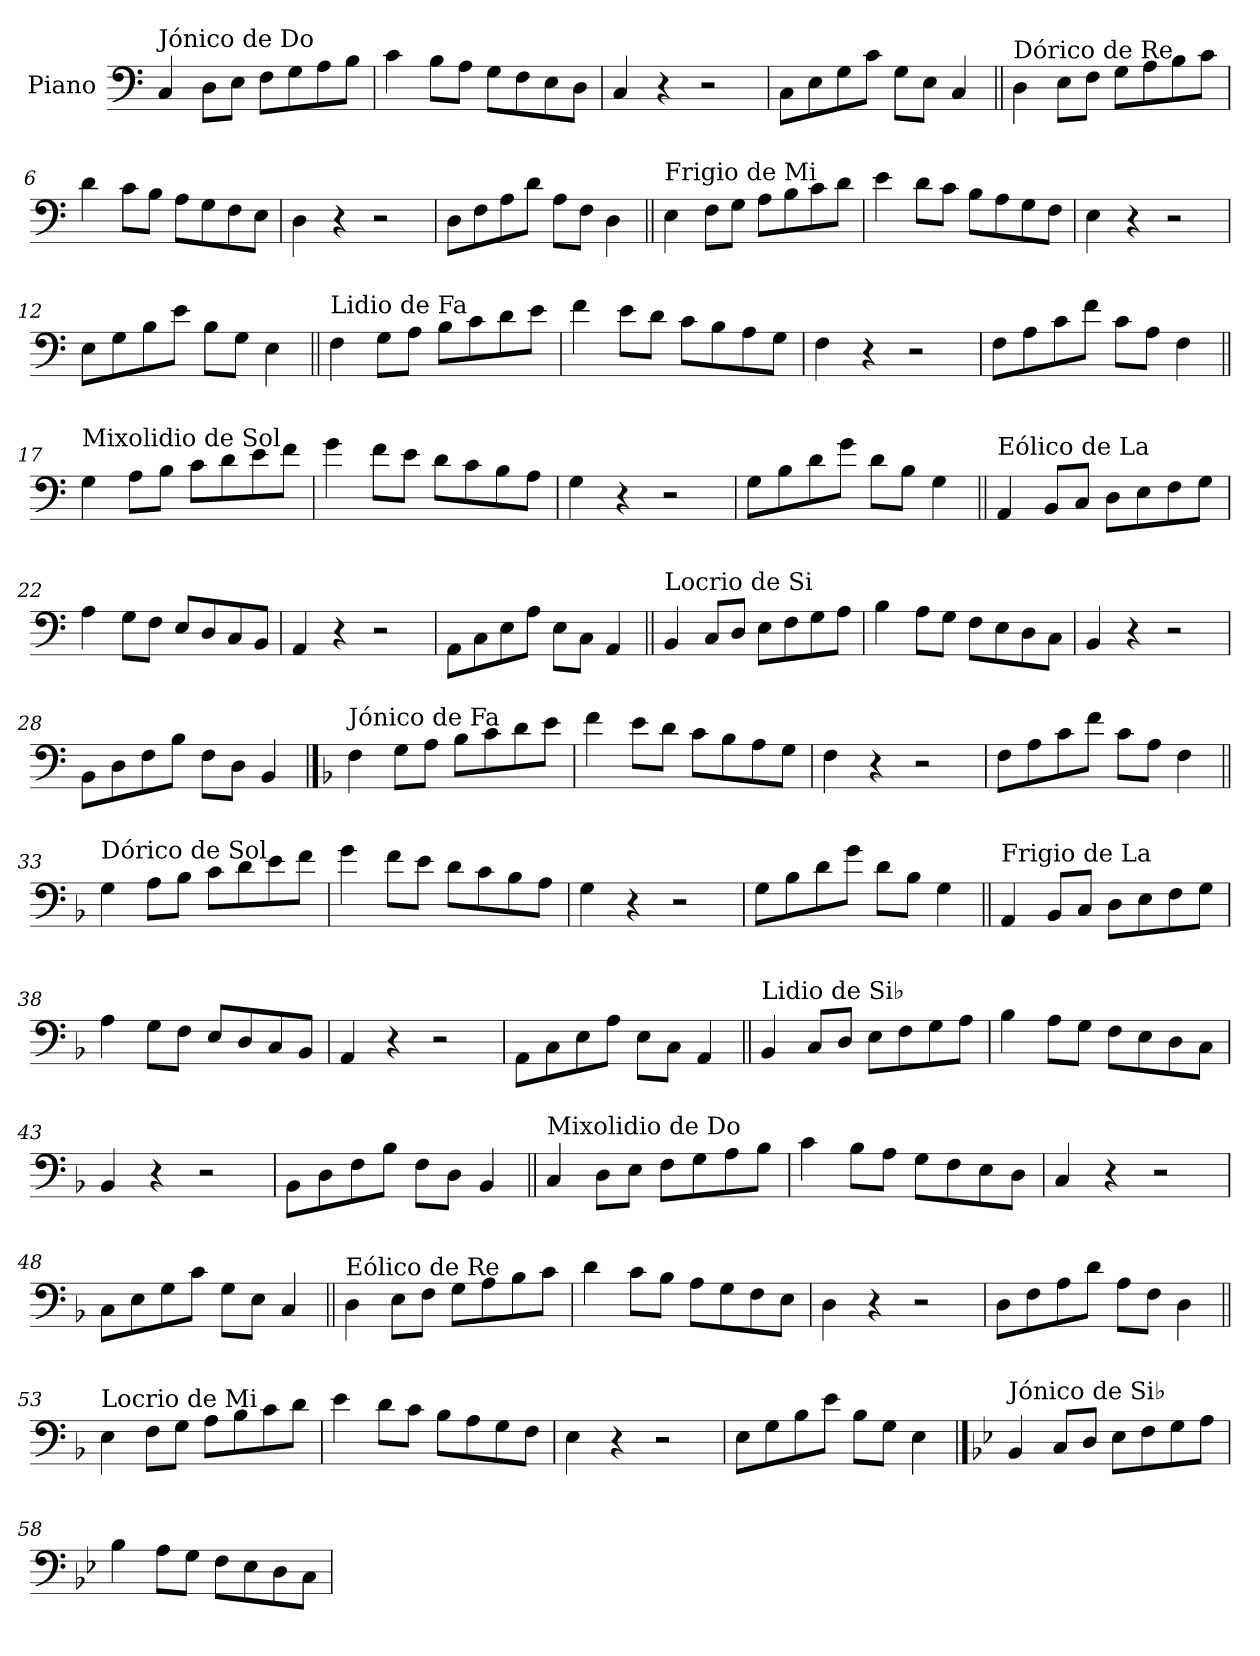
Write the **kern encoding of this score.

**kern
*part1
*staff1
*I"Piano
*I'Pno.
*clefF4
*k[]
=1
!LO:TX:a:t=Jónico de Do
4C/
8D\L
8E\J
8F\L
8G\
8A\
8B\J
=2
4c\
8B\L
8A\J
8G\L
8F\
8E\
8D\J
=3
4C/
4r
2r
=4
8C\L
8E\
8G\
8c\J
8G\L
8E\J
4C/
!!LO:LB:g=z
=5||
!LO:TX:a:t=Dórico de Re
4D\
8E\L
8F\J
8G\L
8A\
8B\
8c\J
=6
4d\
8c\L
8B\J
8A\L
8G\
8F\
8E\J
=7
4D\
4r
2r
=8
8D\L
8F\
8A\
8d\J
8A\L
8F\J
4D\
!!LO:LB:g=z
=9||
!LO:TX:a:t=Frigio de Mi
4E\
8F\L
8G\J
8A\L
8B\
8c\
8d\J
=10
4e\
8d\L
8c\J
8B\L
8A\
8G\
8F\J
=11
4E\
4r
2r
=12
8E\L
8G\
8B\
8e\J
8B\L
8G\J
4E\
!!LO:LB:g=z
=13||
!LO:TX:a:t=Lidio de Fa
4F\
8G\L
8A\J
8B\L
8c\
8d\
8e\J
=14
4f\
8e\L
8d\J
8c\L
8B\
8A\
8G\J
=15
4F\
4r
2r
=16
8F\L
8A\
8c\
8f\J
8c\L
8A\J
4F\
!!LO:LB:g=z
=17||
!LO:TX:a:t=Mixolidio de Sol
4G\
8A\L
8B\J
8c\L
8d\
8e\
8f\J
=18
4g\
8f\L
8e\J
8d\L
8c\
8B\
8A\J
=19
4G\
4r
2r
=20
8G\L
8B\
8d\
8g\J
8d\L
8B\J
4G\
!!LO:LB:g=z
=21||
!LO:TX:a:t=Eólico de La
4AA/
8BB/L
8C/J
8D\L
8E\
8F\
8G\J
=22
4A\
8G\L
8F\J
8E/L
8D/
8C/
8BB/J
=23
4AA/
4r
2r
=24
8AA\L
8C\
8E\
8A\J
8E\L
8C\J
4AA/
!!LO:LB:g=z
=25||
!LO:TX:a:t=Locrio de Si
4BB/
8C/L
8D/J
8E\L
8F\
8G\
8A\J
=26
4B\
8A\L
8G\J
8F\L
8E\
8D\
8C\J
=27
4BB/
4r
2r
=28
8BB\L
8D\
8F\
8B\J
8F\L
8D\J
4BB/
!!LO:PB:g=z
==29
*k[b-]
!LO:TX:a:t=Jónico de Fa
4F\
8G\L
8A\J
8B-\L
8c\
8d\
8e\J
=30
4f\
8e\L
8d\J
8c\L
8B-\
8A\
8G\J
=31
4F\
4r
2r
=32
8F\L
8A\
8c\
8f\J
8c\L
8A\J
4F\
!!LO:LB:g=z
=33||
!LO:TX:a:t=Dórico de Sol
4G\
8A\L
8B-\J
8c\L
8d\
8e\
8f\J
=34
4g\
8f\L
8e\J
8d\L
8c\
8B-\
8A\J
=35
4G\
4r
2r
=36
8G\L
8B-\
8d\
8g\J
8d\L
8B-\J
4G\
!!LO:LB:g=z
=37||
!LO:TX:a:t=Frigio de La
4AA/
8BB-/L
8C/J
8D\L
8E\
8F\
8G\J
=38
4A\
8G\L
8F\J
8E/L
8D/
8C/
8BB-/J
=39
4AA/
4r
2r
=40
8AA\L
8C\
8E\
8A\J
8E\L
8C\J
4AA/
!!LO:LB:g=z
=41||
!LO:TX:a:t=Lidio de Si♭
4BB-/
8C/L
8D/J
8E\L
8F\
8G\
8A\J
=42
4B-\
8A\L
8G\J
8F\L
8E\
8D\
8C\J
=43
4BB-/
4r
2r
=44
8BB-\L
8D\
8F\
8B-\J
8F\L
8D\J
4BB-/
!!LO:LB:g=z
=45||
!LO:TX:a:t=Mixolidio de Do
4C/
8D\L
8E\J
8F\L
8G\
8A\
8B-\J
=46
4c\
8B-\L
8A\J
8G\L
8F\
8E\
8D\J
=47
4C/
4r
2r
=48
8C\L
8E\
8G\
8c\J
8G\L
8E\J
4C/
!!LO:LB:g=z
=49||
!LO:TX:a:t=Eólico de Re
4D\
8E\L
8F\J
8G\L
8A\
8B-\
8c\J
=50
4d\
8c\L
8B-\J
8A\L
8G\
8F\
8E\J
=51
4D\
4r
2r
=52
8D\L
8F\
8A\
8d\J
8A\L
8F\J
4D\
!!LO:LB:g=z
=53||
!LO:TX:a:t=Locrio de Mi
4E\
8F\L
8G\J
8A\L
8B-\
8c\
8d\J
=54
4e\
8d\L
8c\J
8B-\L
8A\
8G\
8F\J
=55
4E\
4r
2r
=56
8E\L
8G\
8B-\
8e\J
8B-\L
8G\J
4E\
!!LO:PB:g=z
==57
*k[b-e-]
!LO:TX:a:t=Jónico de Si♭
4BB-/
8C/L
8D/J
8E-\L
8F\
8G\
8A\J
=58
4B-\
8A\L
8G\J
8F\L
8E-\
8D\
8C\J
=
*-
